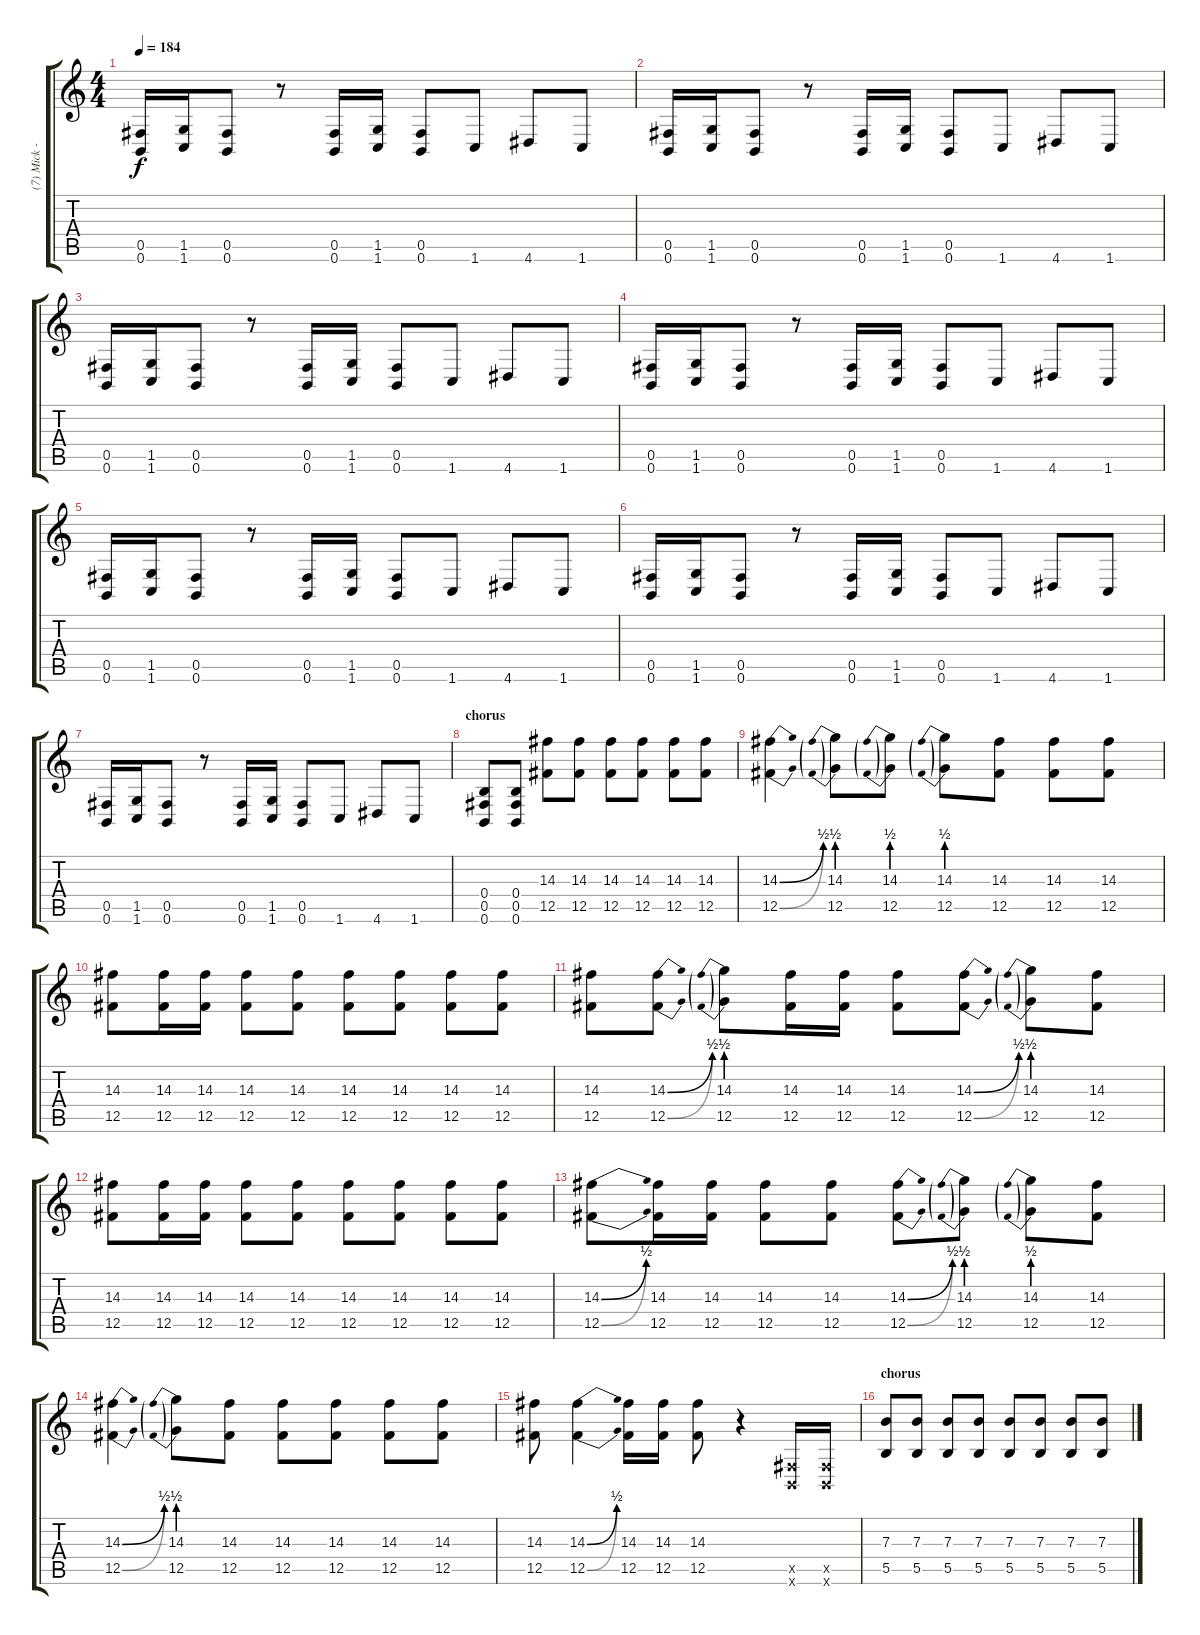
\track ("(7) Mick - guitar" "(7) Mick -") {instrument distortionguitar}
\staff {score tabs}
\tuning (Db4 Ab3 E3 B2 Gb2 B1) {hide}
\ts (4 4)
\tempo 184
\clef g2
\ks c
(0.5 0.6).16{dy f} (1.5 1.6).16 (0.5 0.6).8 r.8 (0.5 0.6).16 (1.5 1.6).16 (0.5 0.6).8 1.6.8 4.6.8 1.6.8 |
(0.5 0.6).16 (1.5 1.6).16 (0.5 0.6).8 r.8 (0.5 0.6).16 (1.5 1.6).16 (0.5 0.6).8 1.6.8 4.6.8 1.6.8 |
(0.5 0.6).16 (1.5 1.6).16 (0.5 0.6).8 r.8 (0.5 0.6).16 (1.5 1.6).16 (0.5 0.6).8 1.6.8 4.6.8 1.6.8 |
(0.5 0.6).16 (1.5 1.6).16 (0.5 0.6).8 r.8 (0.5 0.6).16 (1.5 1.6).16 (0.5 0.6).8 1.6.8 4.6.8 1.6.8 |
(0.5 0.6).16 (1.5 1.6).16 (0.5 0.6).8 r.8 (0.5 0.6).16 (1.5 1.6).16 (0.5 0.6).8 1.6.8 4.6.8 1.6.8 |
(0.5 0.6).16 (1.5 1.6).16 (0.5 0.6).8 r.8 (0.5 0.6).16 (1.5 1.6).16 (0.5 0.6).8 1.6.8 4.6.8 1.6.8 |
(0.5 0.6).16 (1.5 1.6).16 (0.5 0.6).8 r.8 (0.5 0.6).16 (1.5 1.6).16 (0.5 0.6).8 1.6.8 4.6.8 1.6.8 |
\section ("" "chorus")
(0.4 0.5 0.6).8 (0.4 0.5 0.6).8 (14.3 12.5).8 (14.3 12.5).8 (14.3 12.5).8 (14.3 12.5).8 (14.3 12.5).8 (14.3 12.5).8 |
(14.3{be (bend 0 0 60 2)} 12.5{be (bend 0 0 60 2)}).4 (14.3{be (prebend 0 2 60 2)} 12.5{be (prebend 0 2 60 2)}).8 (14.3{be (prebend 0 2 60 2)} 12.5{be (prebend 0 2 60 2)}).8 (14.3{be (prebend 0 2 60 2)} 12.5{be (prebend 0 2 60 2)}).8 (14.3 12.5).8 (14.3 12.5).8 (14.3 12.5).8 |
(14.3 12.5).8 (14.3 12.5).16 (14.3 12.5).16 (14.3 12.5).8 (14.3 12.5).8 (14.3 12.5).8 (14.3 12.5).8 (14.3 12.5).8 (14.3 12.5).8 |
(14.3 12.5).8 (14.3{be (bend 0 0 60 2)} 12.5{be (bend 0 0 60 2)}).8 (14.3{be (prebend 0 2 60 2)} 12.5{be (prebend 0 2 60 2)}).8 (14.3 12.5).16 (14.3 12.5).16 (14.3 12.5).8 (14.3{be (bend 0 0 60 2)} 12.5{be (bend 0 0 60 2)}).8 (14.3{be (prebend 0 2 60 2)} 12.5{be (prebend 0 2 60 2)}).8 (14.3 12.5).8 |
(14.3 12.5).8 (14.3 12.5).16 (14.3 12.5).16 (14.3 12.5).8 (14.3 12.5).8 (14.3 12.5).8 (14.3 12.5).8 (14.3 12.5).8 (14.3 12.5).8 |
(14.3{be (bend 0 0 60 2)} 12.5{be (bend 0 0 60 2)}).8 (14.3 12.5).16 (14.3 12.5).16 (14.3 12.5).8 (14.3 12.5).8 (14.3{be (bend 0 0 60 2)} 12.5{be (bend 0 0 60 2)}).8 (14.3{be (prebend 0 2 60 2)} 12.5{be (prebend 0 2 60 2)}).8 (14.3{be (prebend 0 2 60 2)} 12.5{be (prebend 0 2 60 2)}).8 (14.3 12.5).8 |
(14.3{be (bend 0 0 60 2)} 12.5{be (bend 0 0 60 2)}).4 (14.3{be (prebend 0 2 60 2)} 12.5{be (prebend 0 2 60 2)}).8 (14.3 12.5).8 (14.3 12.5).8 (14.3 12.5).8 (14.3 12.5).8 (14.3 12.5).8 |
(14.3 12.5).8 (14.3{be (bend 0 0 60 2)} 12.5{be (bend 0 0 60 2)}).4 (14.3 12.5).16 (14.3 12.5).16 (14.3 12.5).8 r.4 (0.5{x} 0.6{x}).16 (0.5{x} 0.6{x}).16 |
\section ("" "chorus")
(7.3 5.5).8 (7.3 5.5).8 (7.3 5.5).8 (7.3 5.5).8 (7.3 5.5).8 (7.3 5.5).8 (7.3 5.5).8 (7.3 5.5).8
